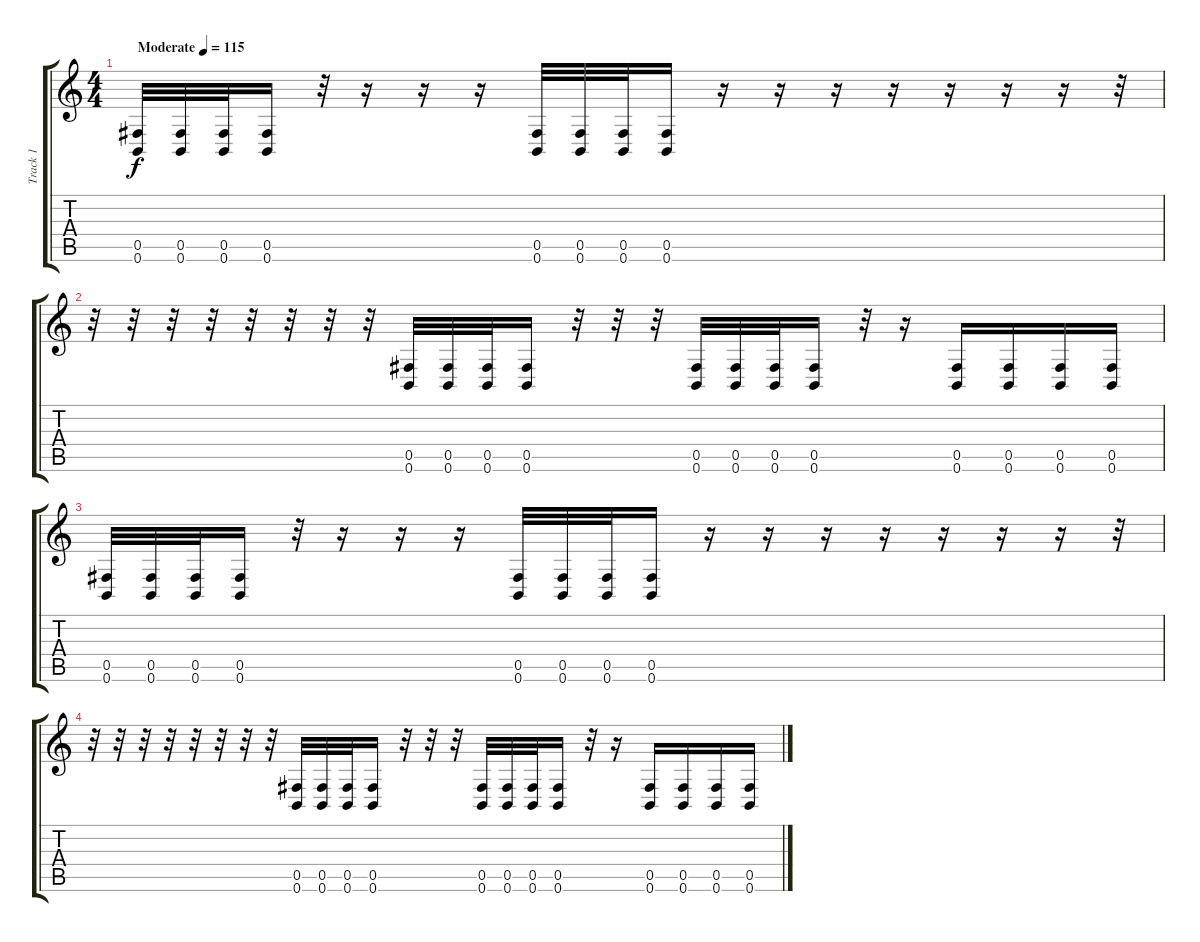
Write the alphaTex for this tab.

\track ("Track 1" "Track 1") {instrument distortionguitar}
\staff {score tabs}
\tuning (Db4 Ab3 E3 B2 Gb2 B1) {hide}
\ts (4 4)
\tempo (115 "Moderate")
\clef g2
\ks c
(0.5 0.6).32{dy f instrument distortionguitar} (0.5 0.6).32 (0.5 0.6).32 (0.5 0.6).16 r.32 r.16 r.16 r.16 (0.5 0.6).32 (0.5 0.6).32 (0.5 0.6).32 (0.5 0.6).16 r.16 r.16 r.16 r.16 r.16 r.16 r.16 r.32 |
r.32 r.32 r.32 r.32 r.32 r.32 r.32 r.32 (0.5 0.6).32 (0.5 0.6).32 (0.5 0.6).32 (0.5 0.6).16 r.32 r.32 r.32 (0.5 0.6).32 (0.5 0.6).32 (0.5 0.6).32 (0.5 0.6).16 r.32 r.16 (0.5 0.6).16 (0.5 0.6).16 (0.5 0.6).16 (0.5 0.6).16 |
(0.5 0.6).32 (0.5 0.6).32 (0.5 0.6).32 (0.5 0.6).16 r.32 r.16 r.16 r.16 (0.5 0.6).32 (0.5 0.6).32 (0.5 0.6).32 (0.5 0.6).16 r.16 r.16 r.16 r.16 r.16 r.16 r.16 r.32 |
r.32 r.32 r.32 r.32 r.32 r.32 r.32 r.32 (0.5 0.6).32 (0.5 0.6).32 (0.5 0.6).32 (0.5 0.6).16 r.32 r.32 r.32 (0.5 0.6).32 (0.5 0.6).32 (0.5 0.6).32 (0.5 0.6).16 r.32 r.16 (0.5 0.6).16 (0.5 0.6).16 (0.5 0.6).16 (0.5 0.6).16
